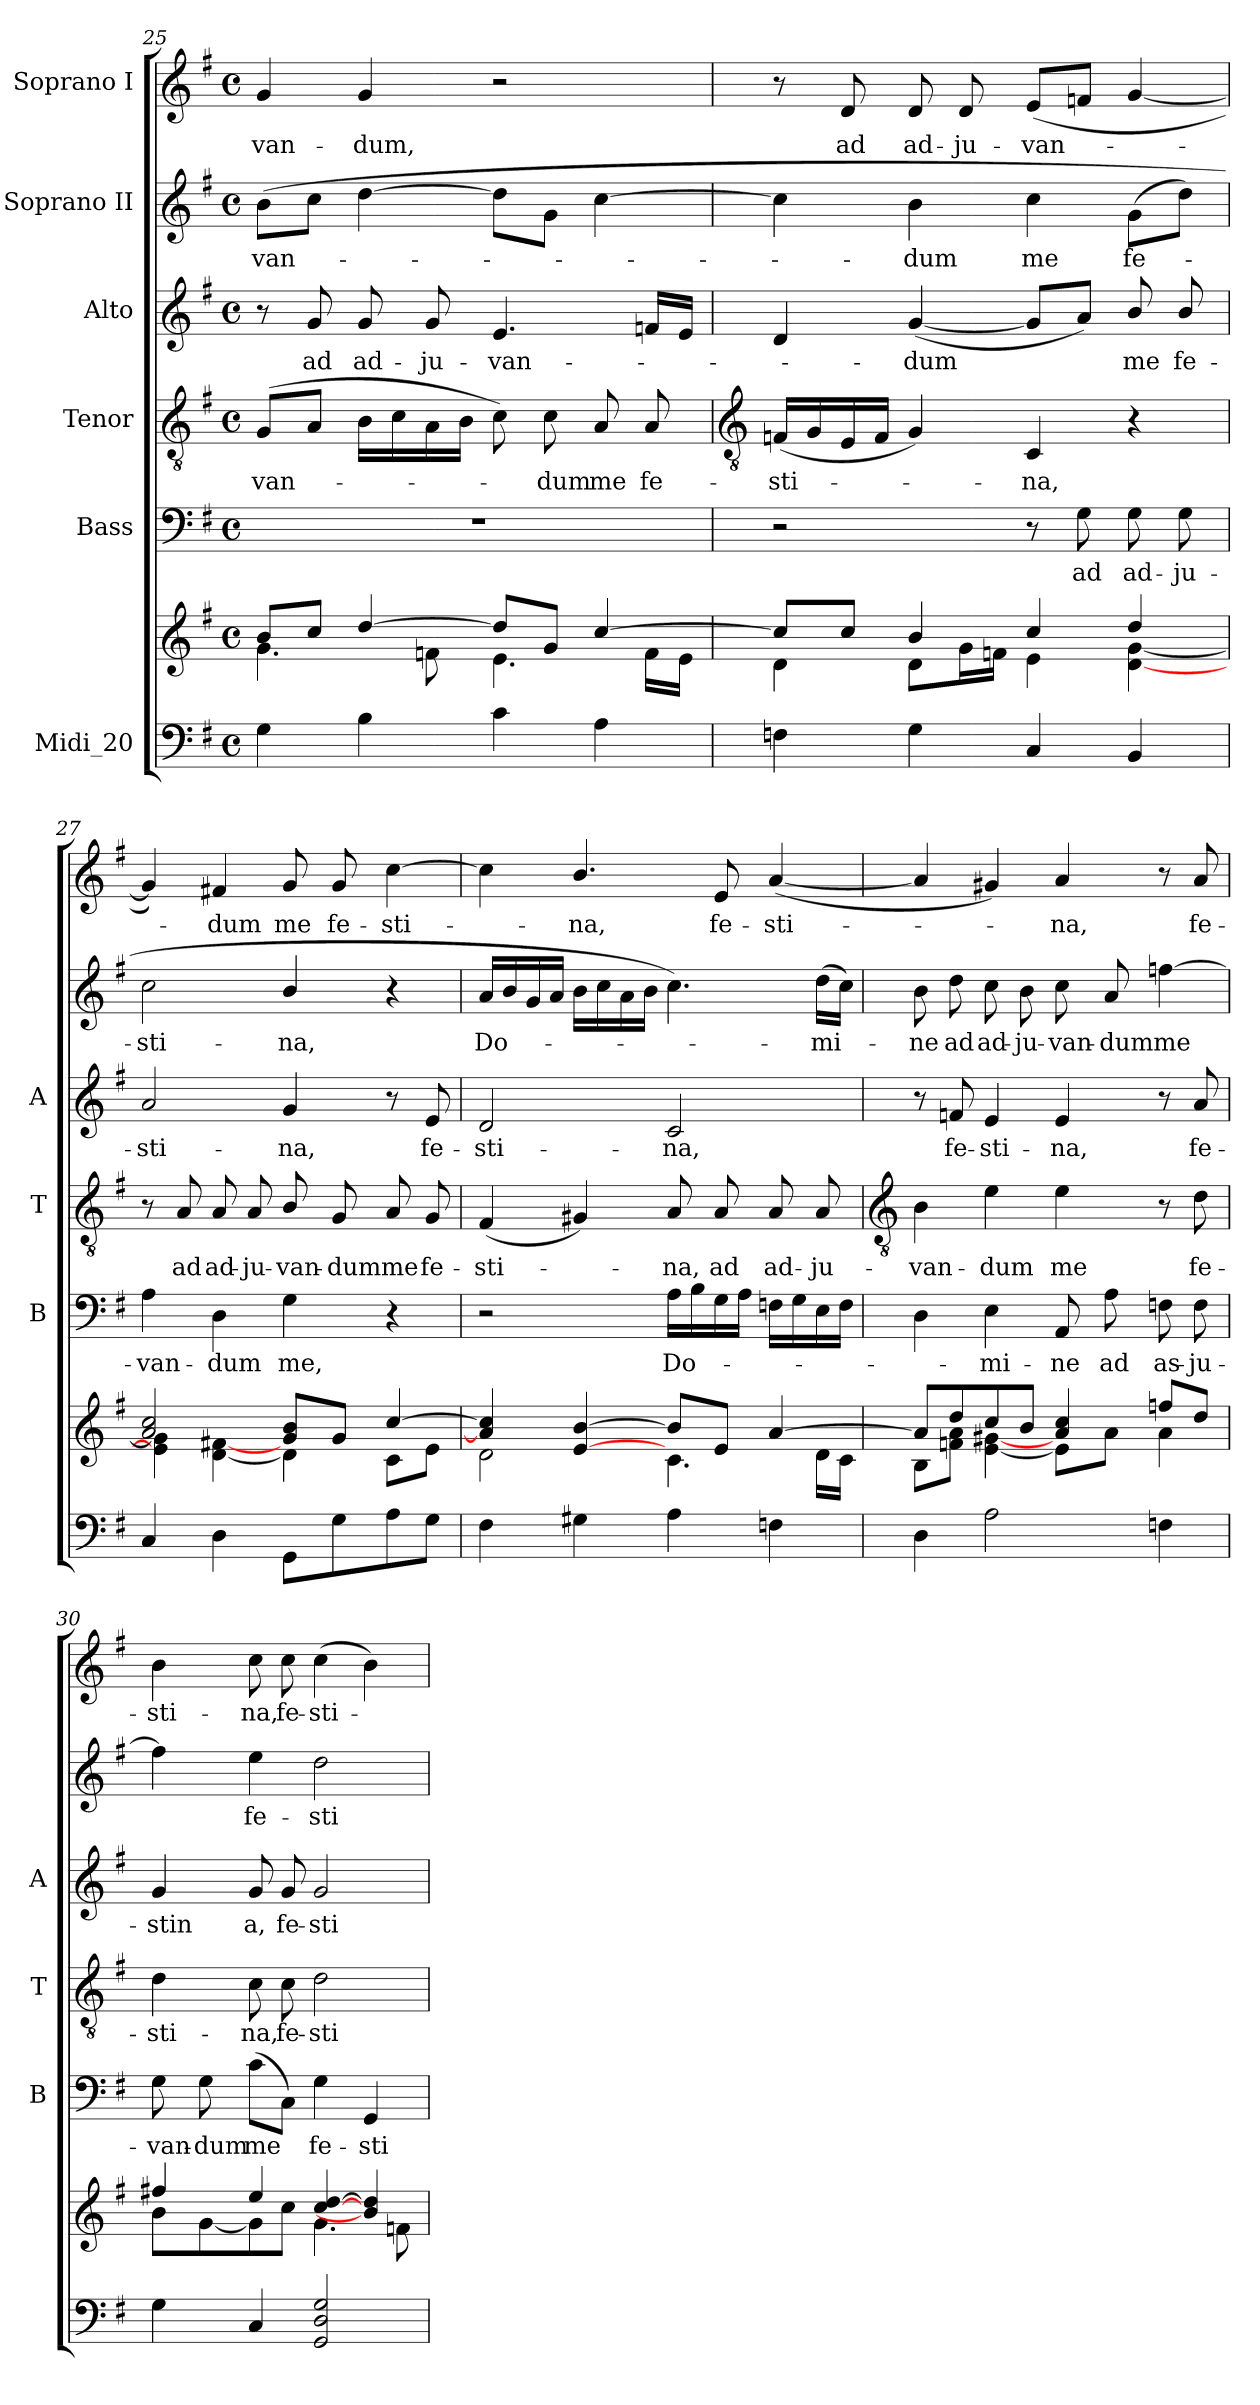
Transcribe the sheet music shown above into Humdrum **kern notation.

**kern	**kern	**kern	**text	**kern	**text	**kern	**text	**kern	**text	**kern	**text
*part6	*part6	*part5	*part5	*part4	*part4	*part3	*part3	*part2	*part2	*part1	*part1
*staff7	*staff6	*staff5	*staff5	*staff4	*staff4	*staff3	*staff3	*staff2	*staff2	*staff1	*staff1
*I"Midi_20	*	*I"Bass	*	*I"Tenor	*	*I"Alto	*	*I"Soprano II	*	*I"Soprano I	*
*	*	*I'B	*	*I'T	*	*I'A	*	*	*	*	*
*clefF4	*clefG2	*clefF4	*	*clefGv2	*	*clefG2	*	*clefG2	*	*clefG2	*
*k[f#]	*k[f#]	*k[f#]	*	*k[f#]	*	*k[f#]	*	*k[f#]	*	*k[f#]	*
*G:	*G:	*G:	*	*G:	*	*G:	*	*G:	*	*G:	*
*M4/4	*M4/4	*M4/4	*	*M4/4	*	*M4/4	*	*M4/4	*	*M4/4	*
*met(c)	*met(c)	*met(c)	*	*met(c)	*	*met(c)	*	*met(c)	*	*met(c)	*
=25	=25	=25	=25	=25	=25	=25	=25	=25	=25	=25	=25
*	*^	*	*	*	*	*	*	*	*	*	*
!	!	!	!	!	!	!LO:LY:b	!	!	!	!LO:LY:b	!	!LO:LY:b
4G	8b/	4.g\	1r	.	(>8GL	-van-	8r	.	(>8bL	-van-	4g	-van-
!	!	!	!	!	!	!	!	!LO:LY:b	!	!	!	!
.	8cc/J	.	.	.	8AJ	.	8g	ad	8ccJ	.	.	.
!	!	!	!	!	!	!	!	!LO:LY:b	!	!	!	!LO:LY:b
4B	[4dd/	.	.	.	16BLL	.	8g	ad-	[4dd	.	4g	-dum,
.	.	.	.	.	16c	.	.	.	.	.	.	.
!	!	!	!	!	!	!	!	!LO:LY:b	!	!	!	!
.	.	8fn\	.	.	16A	.	8g	-ju-	.	.	.	.
.	.	.	.	.	16BJJ	.	.	.	.	.	.	.
!	!	!	!	!	!	!	!	!LO:LY:b	!	!	!	!
4c	8dd/L]	4.e\	.	.	8c)	.	4.e	-van-	8ddL]	.	2r	.
!	!	!	!	!	!	!LO:LY:b	!	!	!	!	!	!
.	8g/J	.	.	.	8c	-dum	.	.	8gJ	.	.	.
!	!	!	!	!	!	!LO:LY:b	!	!	!	!	!	!
4A	[4cc/	.	.	.	8A	me	.	.	[4cc	.	.	.
!	!	!	!	!	!	!LO:LY:b	!	!	!	!	!	!
.	.	16f\LL	.	.	8A	fe-	16fnLL	.	.	.	.	.
.	.	16e\JJ	.	.	.	.	16eJJ	.	.	.	.	.
!!LO:LB:g=z
=26	=26	=26	=26	=26	=26	=26	=26	=26	=26	=26	=26	=26
*	*	*	*	*	*clefGv2	*	*	*	*	*	*	*
!	!	!	!	!	!	!LO:LY:b	!	!	!	!	!	!
4Fn	8cc/L]	4d\	2r	.	(<16FnLL	-sti-	4d	.	4cc]	.	8r	.
.	.	.	.	.	16G	.	.	.	.	.	.	.
!	!	!	!	!	!	!	!	!	!	!	!	!LO:LY:b
.	8cc/J	.	.	.	16E	.	.	.	.	.	8d	ad
.	.	.	.	.	16FJJ	.	.	.	.	.	.	.
!	!	!	!	!	!	!	!	!LO:LY:b	!	!LO:LY:b	!	!LO:LY:b
4G	4b/	8d\L	.	.	4G)	.	(<[4g	dum	4b	dum	8d	ad-
!	!	!	!	!	!	!	!	!	!	!	!	!LO:LY:b
.	.	16g\L	.	.	.	.	.	.	.	.	8d	-ju-
.	.	16fn\JJ	.	.	.	.	.	.	.	.	.	.
!	!	!	!	!	!	!LO:LY:b	!	!	!	!LO:LY:b	!	!LO:LY:b
4C	4cc/	4e\	8r	.	4C	-na,	8gL]	.	4cc	me	(<8eL	-van-
!	!	!	!	!LO:LY:b	!	!	!	!	!	!	!	!
.	.	.	8G	ad	.	.	8aJ)	.	.	.	8fnJ	.
!	!	!	!	!LO:LY:b	!	!	!	!LO:LY:b	!	!LO:LY:b	!	!
4BB	4dd/	[4d\ [4g\	8G	ad-	4r	.	8b/	me	(8gL	fe-	[4g	.
!	!	!	!	!LO:LY:b	!	!	!	!LO:LY:b	!	!	!	!
.	.	.	8G	-ju-	.	.	8b/	fe-	8ddJ)	.	.	.
=27	=27	=27	=27	=27	=27	=27	=27	=27	=27	=27	=27	=27
!	!	!	!	!LO:LY:b	!	!	!	!LO:LY:b	!	!LO:LY:b	!	!
4C	2a/ 2cc/	4e\] 4g\]	4A	-van-	8r	.	2a	-sti-	2cc	sti-	4g])	.
!	!	!	!	!	!	!LO:LY:b	!	!	!	!	!	!
.	.	.	.	.	8A	ad	.	.	.	.	.	.
!	!	!	!	!LO:LY:b	!	!LO:LY:b	!	!	!	!	!	!LO:LY:b
4D	.	[4d\ [4f#X\	4D	-dum	8A	ad-	.	.	.	.	4f#X	dum
!	!	!	!	!	!	!LO:LY:b	!	!	!	!	!	!
.	.	.	.	.	8A	-ju-	.	.	.	.	.	.
!	!	!	!	!LO:LY:b	!	!LO:LY:b	!	!LO:LY:b	!	!LO:LY:b	!	!LO:LY:b
8GGL	8g/ 8b/L	4d\]	4G	me,	8B/	-van-	4g	-na,	4b/	-na,	8g	me
!	!	!	!	!	!	!LO:LY:b	!	!	!	!	!	!LO:LY:b
8G	8g/J	.	.	.	8G	-dum	.	.	.	.	8g	fe-
!	!	!	!	!	!	!LO:LY:b	!	!	!	!	!	!LO:LY:b
8A	[4cc/	8c\L	4r	.	8A	me	8r	.	4r	.	[4cc	-sti-
!	!	!	!	!	!	!LO:LY:b	!	!LO:LY:b	!	!	!	!
8GJ	.	8e\J	.	.	8G	fe-	8e	fe-	.	.	.	.
=28	=28	=28	=28	=28	=28	=28	=28	=28	=28	=28	=28	=28
!	!	!	!	!	!	!LO:LY:b	!	!LO:LY:b	!	!LO:LY:b	!	!
4F#	4a/] 4cc/]	2d\	2r	.	(<4F#	-sti-	2d	-sti-	16aLL	Do-	4cc]	.
.	.	.	.	.	.	.	.	.	16b	.	.	.
.	.	.	.	.	.	.	.	.	16g	.	.	.
.	.	.	.	.	.	.	.	.	16aJJ	.	.	.
!	!	!	!	!	!	!	!	!	!	!	!	!LO:LY:b
4G#X	[4e/ [4b/	.	.	.	4G#X)	.	.	.	16bLL	.	4.b/	na,
.	.	.	.	.	.	.	.	.	16cc	.	.	.
.	.	.	.	.	.	.	.	.	16a	.	.	.
.	.	.	.	.	.	.	.	.	16bJJ	.	.	.
!	!	!	!	!LO:LY:b	!	!LO:LY:b	!	!LO:LY:b	!	!	!	!
4A	8b/L]	4.c\	16ALL	Do-	8A	na,	2c	-na,	4.cc)	.	.	.
.	.	.	16B	.	.	.	.	.	.	.	.	.
!	!	!	!	!	!	!LO:LY:b	!	!	!	!	!	!LO:LY:b
.	8e/J	.	16G	.	8A	ad	.	.	.	.	8e	fe-
.	.	.	16AJJ	.	.	.	.	.	.	.	.	.
!	!	!	!	!	!	!LO:LY:b	!	!	!	!	!	!LO:LY:b
4Fn	[4a/	.	16FnLL	.	8A	ad-	.	.	.	.	(<[4a	-sti-
.	.	.	16G	.	.	.	.	.	.	.	.	.
!	!	!	!	!	!	!LO:LY:b	!	!	!	!LO:LY:b	!	!
.	.	16d\LL	16E	.	8A	-ju-	.	.	(>16ddLL	mi-	.	.
.	.	16c\JJ	16FJJ	.	.	.	.	.	16ccJJ)	.	.	.
!!LO:LB:g=z
=29	=29	=29	=29	=29	=29	=29	=29	=29	=29	=29	=29	=29
*	*	*	*	*	*clefGv2	*	*	*	*	*	*	*
!	!	!	!	!	!	!LO:LY:b	!	!	!	!LO:LY:b	!	!
4D	8a/L]	8B\L	4D	.	4B	-van-	8r	.	8b	ne	4a]	.
!	!	!	!	!	!	!	!	!LO:LY:b	!	!LO:LY:b	!	!
.	8dd/	8fn\ 8a\J	.	.	.	.	8fn	fe-	8dd	ad	.	.
!	!	!	!	!LO:LY:b	!	!LO:LY:b	!	!LO:LY:b	!	!LO:LY:b	!	!
2A	8cc/	[4e\ [4g#X\	4E	-mi-	4e	-dum	4e	-sti-	8cc	ad-	4g#X)	.
!	!	!	!	!	!	!	!	!	!	!LO:LY:b	!	!
.	8b/J	.	.	.	.	.	.	.	8b	-ju-	.	.
!	!	!	!	!LO:LY:b	!	!LO:LY:b	!	!LO:LY:b	!	!LO:LY:b	!	!LO:LY:b
.	4a/ 4cc/	8e\L]	8AA	-ne	4e	me	4e	-na,	8cc	-van-	4a	na,
!	!	!	!	!LO:LY:b	!	!	!	!	!	!LO:LY:b	!	!
.	.	8a\J	8A	ad	.	.	.	.	8a	-dum	.	.
!	!	!	!	!LO:LY:b	!	!	!	!	!	!LO:LY:b	!	!
4Fn	8ffn/L	4a\	8Fn	as-	8r	.	8r	.	[4ffn	me	8r	.
!	!	!	!	!LO:LY:b	!	!LO:LY:b	!	!LO:LY:b	!	!	!	!LO:LY:b
.	8dd/J	.	8F	-ju-	8d	fe-	8a	fe-	.	.	8a	fe-
=30	=30	=30	=30	=30	=30	=30	=30	=30	=30	=30	=30	=30
!	!	!	!	!LO:LY:b	!	!LO:LY:b	!	!LO:LY:b	!	!	!	!LO:LY:b
4G	4ff#X/	8b\L	8G	-van-	4d	-sti-	4g	-stin	4ff]	.	4b	-sti-
!	!	!	!	!LO:LY:b	!	!	!	!	!	!	!	!
.	.	[8g\	8G	-dum	.	.	.	.	.	.	.	.
!	!	!	!	!LO:LY:b	!	!LO:LY:b	!	!LO:LY:b	!	!LO:LY:b	!	!LO:LY:b
4C	4ee/	8g\]	(8cL	me	8c	-na,	8g	a,	4ee	fe-	8cc	-na,
!	!	!	!	!	!	!LO:LY:b	!	!LO:LY:b	!	!	!	!LO:LY:b
.	.	8cc\J	8CJ)	.	8c	fe-	8g	fe-	.	.	8cc	fe-
!	!	!	!	!LO:LY:b	!	!LO:LY:b	!	!LO:LY:b	!	!LO:LY:b	!	!LO:LY:b
2GG 2D 2G	[4cc/ [4dd/	4.g\	4G	fe-	2d	-sti-	2g	-sti-	2dd	-sti-	(>4cc	-sti-
!	!	!	!	!LO:LY:b	!	!	!	!	!	!	!	!
.	4b/] 4dd/]	.	4GG	-sti-	.	.	.	.	.	.	4b)	.
.	.	8fn\	.	.	.	.	.	.	.	.	.	.
*	*v	*v	*	*	*	*	*	*	*	*	*	*
=	=	=	=	=	=	=	=	=	=	=	=
*-	*-	*-	*-	*-	*-	*-	*-	*-	*-	*-	*-
